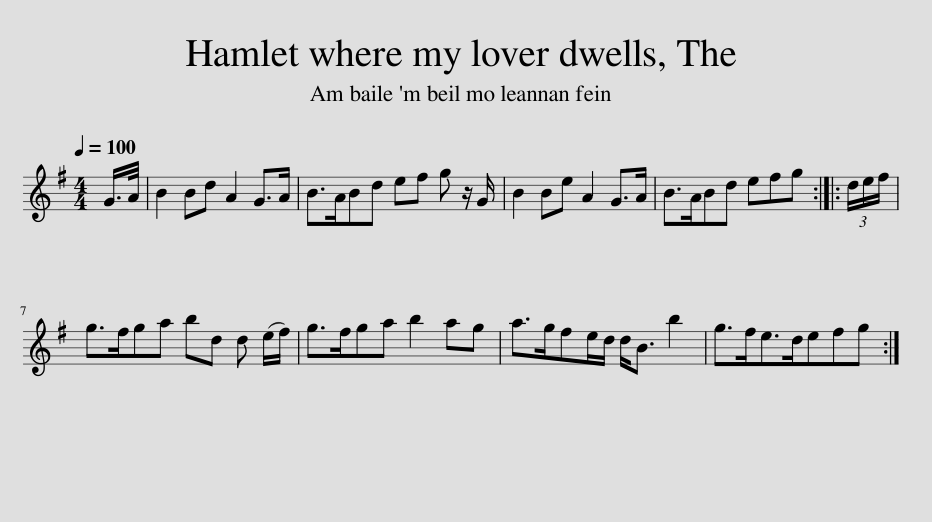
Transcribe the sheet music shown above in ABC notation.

X:1
L:1/8
Q:1/4=100
M:4/4
I:linebreak $
K:G
V:1 treble
V:1
 G/>A/ | B2 Bd A2 G>A | B>ABd ef g z/ G/ | B2 Be A2 G>A | B>ABd efg :: %5
 (3d/e/f/ |$ g>fga bd d (e/f/) | g>fga b2 ag | a>gfe/d/ d<B b2 | g>fe>defg :| %10
